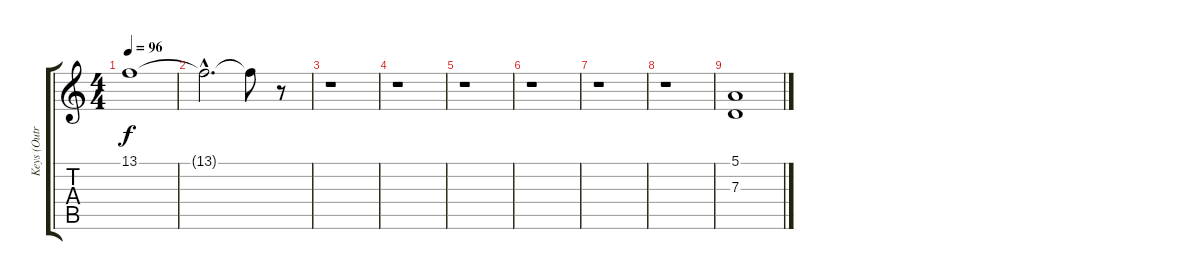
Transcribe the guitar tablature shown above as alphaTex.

\track ("Keys (Outro Bridge)" "Keys (Outr") {instrument pad1newage}
\staff {score tabs}
\tuning (E4 B3 G3 D3 A2 E2) {hide}
\ts (4 4)
\tempo 96
\clef g2
\ks c
13.1.1{dy f} |
13.1{hac t}.2{d} 13.1{t}.8 r.8 |
r.1 |
r.1 |
r.1 |
r.1 |
r.1 |
r.1 |
(5.1 7.3).1
